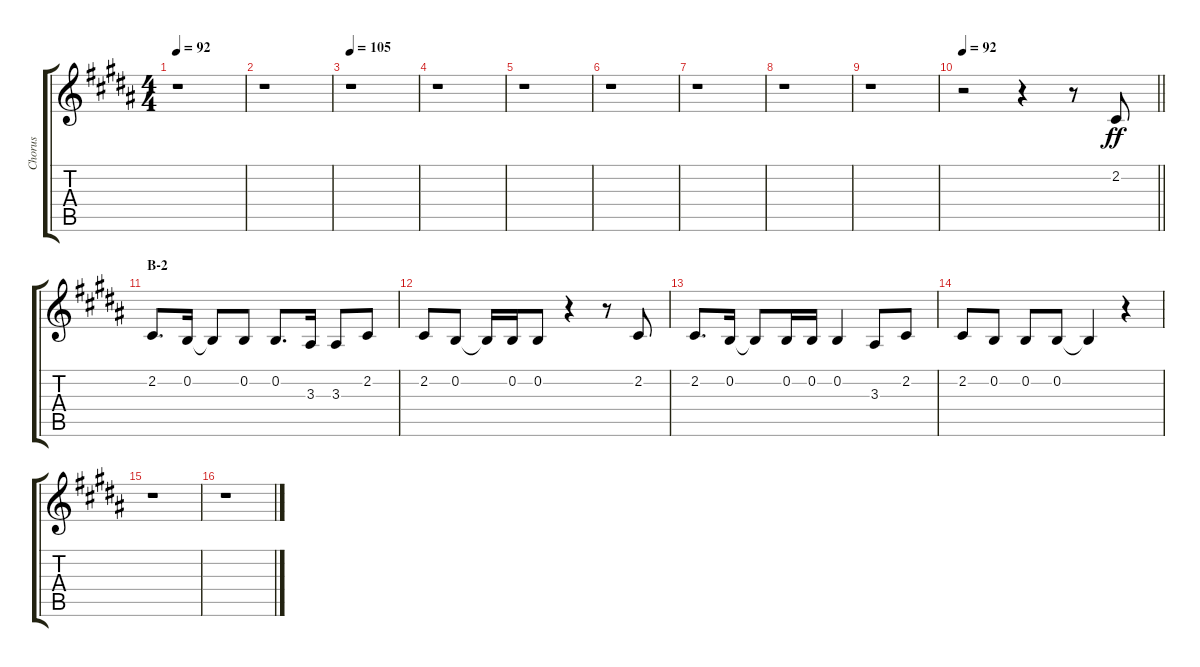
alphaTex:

\track ("Chorus" "Chorus") {instrument voiceoohs}
\staff {score tabs}
\tuning (E4 B3 G3 D3 A2 E2) {hide}
\ts (4 4)
\tempo 92
\clef g2
\ks b
r.1{dy ff} |
r.1 |
\tempo 105
r.1 |
r.1 |
r.1 |
r.1 |
r.1 |
r.1 |
r.1 |
\tempo 92
\barLineRight lightlight
r.2 r.4 r.8 2.2.8 |
\section ("" "B-2")
2.2.8{d} 0.2.16 0.2{t}.8 0.2.8 0.2.8{d} 3.3.16 3.3.8 2.2.8 |
2.2.8 0.2.8 0.2{t}.16 0.2.16 0.2.8 r.4 r.8 2.2.8 |
2.2.8{d} 0.2.16 0.2{t}.8 0.2.16 0.2.16 0.2.4 3.3.8 2.2.8 |
2.2.8 0.2.8 0.2.8 0.2.8 0.2{t}.4 r.4 |
r.1 |
r.1
